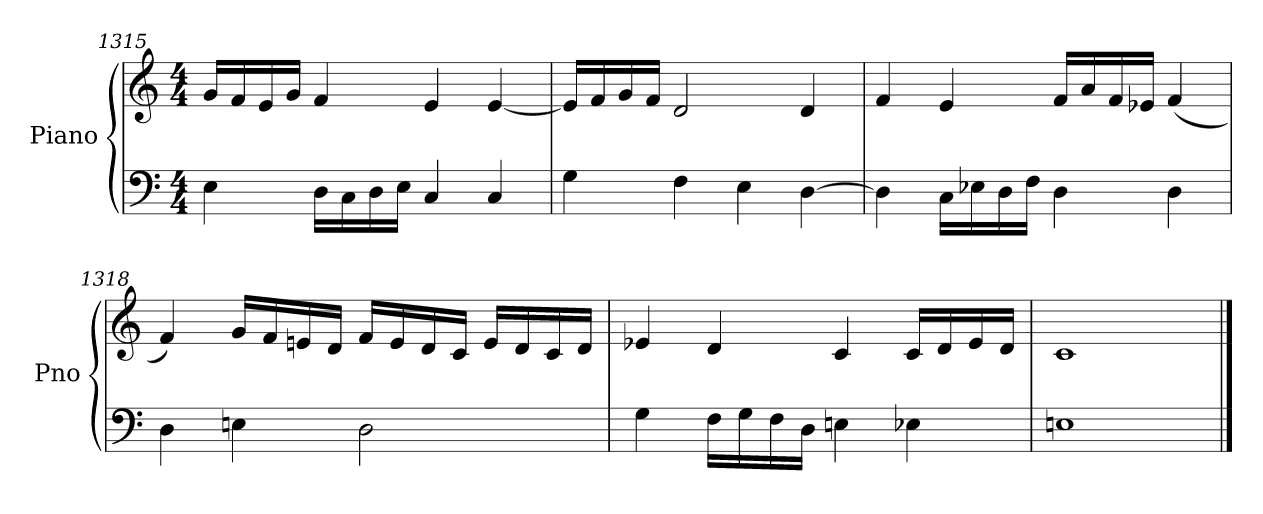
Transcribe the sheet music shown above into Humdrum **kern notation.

**kern	**kern
*part1	*part1
*staff2	*staff1
*I"Piano	*
*I'Pno	*
!!LO:LB:g=z
*clefF4	*clefG2
*k[]	*k[]
*M4/4	*M4/4
=1315	=1315
4E\	16g/LL
.	16f/
.	16e/
.	16g/JJ
16D\LL	4f/
16C\	.
16D\	.
16E\JJ	.
4C/	4e/
4C/	[4e/
=1316	=1316
4G\	16e/LL]
.	16f/
.	16g/
.	16f/JJ
4F\	2d/
4E\	.
[4D\	4d/
=1317	=1317
4D\]	4f/
16C\LL	4e/
16E-X\	.
16D\	.
16F\JJ	.
4D\	16f/LL
.	16a/
.	16f/
.	16e-X/JJ
4D\	(<4f/
!!LO:PB:g=z
=1318	=1318
4D\	4f/)
4En\	16g/LL
.	16f/
.	16en/
.	16d/JJ
2D\	16f/LL
.	16e/
.	16d/
.	16c/JJ
.	16e/LL
.	16d/
.	16c/
.	16d/JJ
=1319	=1319
4G\	4e-X/
16F\LL	4d/
16G\	.
16F\	.
16D\JJ	.
4En\	4c/
4E-X\	16c/LL
.	16d/
.	16e-/
.	16d/JJ
=1320	=1320
1En	1c
==	==
*-	*-
